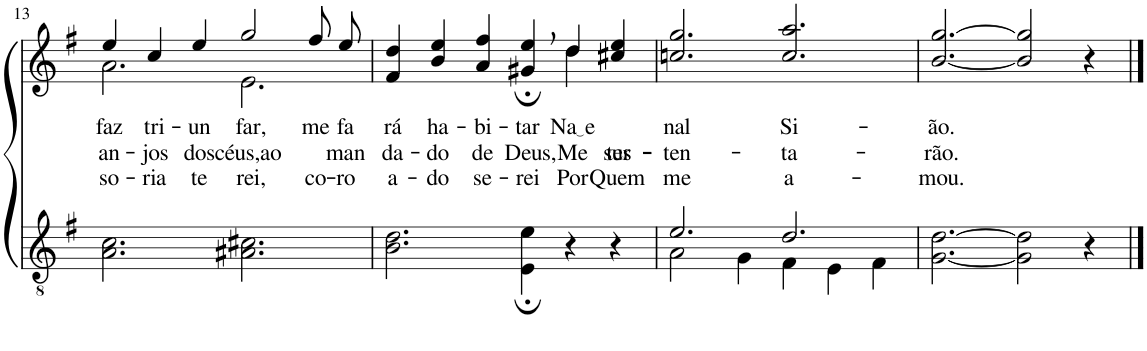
**kern	**kern	**text	**text	**text
*part2	*part1	*part1	*part1	*part1
*staff2	*staff1	*staff1	*staff1	*staff1
*I"Parte III e IV	*I"Parte I e II	*	*	*
!!LO:PB:g=z
*clefGv2	*clefG2	*	*	*
*Trd4c7	*Trd4c7	*	*	*
*k[f#]	*k[f#]	*	*	*
*M6/4	*M6/4	*	*	*
=13	=13	=13	=13	=13
*	*^	*	*	*
!	!	!	!LO:LY:b	!LO:LY:b	!LO:LY:b
2.A\ 2.c\	4ee/	2.a\	faz	an-	-so-
!	!	!	!LO:LY:b	!LO:LY:b	!LO:LY:b
.	4cc/	.	tri-	-jos	-ria
!	!	!	!LO:LY:b	!LO:LY:b	!LO:LY:b
.	4ee/	.	-un-	dos	te-
!	!	!	!LO:LY:b	!LO:LY:b	!LO:LY:b
2.A#X\ 2.c#X\	2gg/	2.e\	-far,	céus,ao	-rei,
!	!	!	!LO:LY:b	!	!LO:LY:b
.	8ff#/L	.	me	.	co-
!	!	!	!LO:LY:b	!LO:LY:b	!LO:LY:b
.	8ee/J	.	fa-	man-	-ro-
=14	=14	=14	=14	=14	=14
!	!	!	!LO:LY:b	!LO:LY:b	!LO:LY:b
2.B\ 2.d\	1ryy	4f#/ 4dd/	-rá	-da-	-a-
!	!	!	!LO:LY:b	!LO:LY:b	!LO:LY:b
.	.	4b/ 4ee/	ha-	-do	-do
!	!	!	!LO:LY:b	!LO:LY:b	!LO:LY:b
.	.	4a/ 4ff#/	-bi-	de	se-
!	!	!	!LO:LY:b	!LO:LY:b	!LO:LY:b
4E\; 4e\;	.	4g#X/; 4ee/;	-tar	Deus,	-rei
!	!	!	!LO:LY:b	!LO:LY:b	!LO:LY:b
4r	4dd\	4dd/	Na e	Me	Por
!	!	!	!LO:LY:b	!LO:LY:b	!LO:LY:b
4r	4ryy	4cc#X/ 4ee/	-ter-	sus-	Quem
=15	=15	=15	=15	=15	=15
*^	*	*	*	*	*
!	!	!	!	!LO:LY:b	!LO:LY:b	!LO:LY:b
*	*	*v	*v	*	*	*
2.e/	2A\	2.ccn/ 2.gg/	-nal	-ten-	me
.	4G\	.	.	.	.
!	!	!	!LO:LY:b	!LO:LY:b	!LO:LY:b
2.d/	4F#\	2.cc/ 2.aa/	Si-	-ta-	a-
.	4E\	.	.	.	.
.	4F#\	.	.	.	.
=16	=16	=16	=16	=16	=16
!	!	!	!LO:LY:b	!LO:LY:b	!LO:LY:b
*v	*v	*	*	*	*
[2.G\ [2.d\	[2.b/ [2.gg/	-ão.	-rão.	-mou.
2G\] 2d\]	2b/] 2gg/]	.	.	.
4r	4r	.	.	.
==	==	==	==	==
*-	*-	*-	*-	*-
